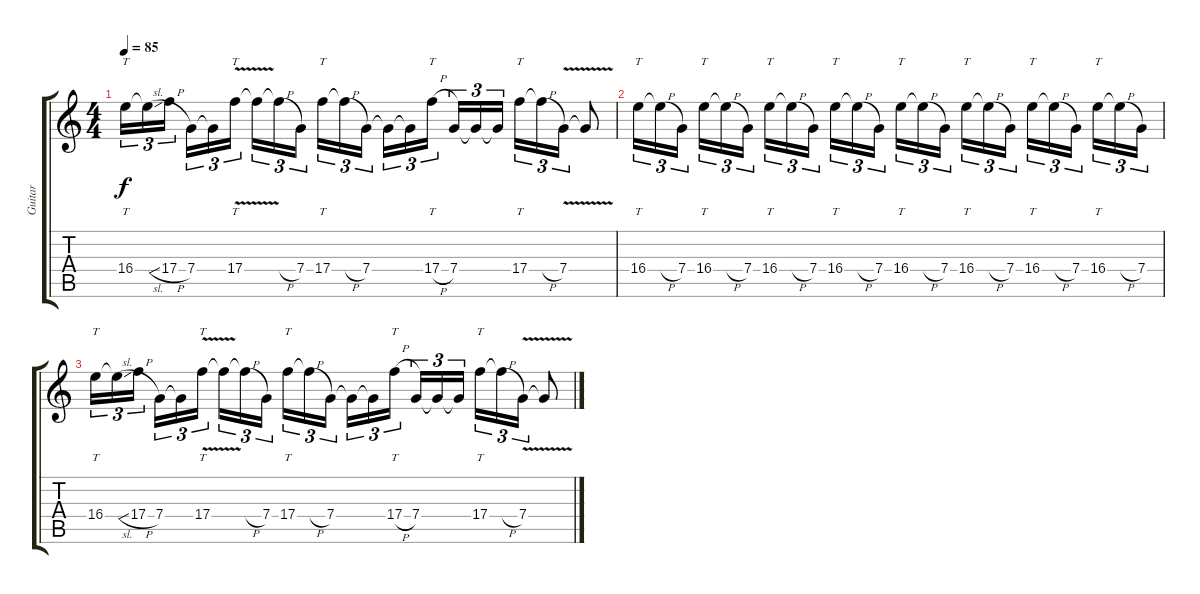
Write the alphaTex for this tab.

\track ("Guitar" "Guitar") {instrument overdrivenguitar}
\staff {score tabs}
\tuning (D4 A3 F3 C3 G2 D2) {hide}
\ts (4 4)
\tempo 85
\clef g2
\ks c
16.4.16{tt tu (3 2) dy f} 16.4{sl t}.16{tu (3 2)} 17.4{h}.16{tu (3 2) beam splitsecondary} 7.4.16{tu (3 2)} 7.4{t}.16{tu (3 2)} 17.4{v}.16{tt tu (3 2)} 17.4{t}.16{tu (3 2)} 17.4{h t}.16{tu (3 2)} 7.4.16{tu (3 2) beam splitsecondary} 17.4.16{tt tu (3 2)} 17.4{h t}.16{tu (3 2)} 7.4.16{tu (3 2)} 7.4{t}.16{tu (3 2)} 7.4{t}.16{tu (3 2)} 17.4{h}.16{tt tu (3 2) beam splitsecondary} 7.4.16{tu (3 2)} 7.4{t}.16{tu (3 2)} 7.4{t}.16{tu (3 2)} 17.4.16{tt tu (3 2)} 17.4{h t}.16{tu (3 2)} 7.4{v}.16{tu (3 2)} 7.4{t}.8 |
16.4.16{tt tu (3 2)} 16.4{h t}.16{tu (3 2)} 7.4.16{tu (3 2) beam splitsecondary} 16.4.16{tt tu (3 2)} 16.4{h t}.16{tu (3 2)} 7.4.16{tu (3 2)} 16.4.16{tt tu (3 2)} 16.4{h t}.16{tu (3 2)} 7.4.16{tu (3 2) beam splitsecondary} 16.4.16{tt tu (3 2)} 16.4{h t}.16{tu (3 2)} 7.4.16{tu (3 2)} 16.4.16{tt tu (3 2)} 16.4{h t}.16{tu (3 2)} 7.4.16{tu (3 2) beam splitsecondary} 16.4.16{tt tu (3 2)} 16.4{h t}.16{tu (3 2)} 7.4.16{tu (3 2)} 16.4.16{tt tu (3 2)} 16.4{h t}.16{tu (3 2)} 7.4.16{tu (3 2) beam splitsecondary} 16.4.16{tt tu (3 2)} 16.4{h t}.16{tu (3 2)} 7.4.16{tu (3 2)} |
16.4.16{tt tu (3 2)} 16.4{sl t}.16{tu (3 2)} 17.4{h}.16{tu (3 2) beam splitsecondary} 7.4.16{tu (3 2)} 7.4{t}.16{tu (3 2)} 17.4{v}.16{tt tu (3 2)} 17.4{t}.16{tu (3 2)} 17.4{h t}.16{tu (3 2)} 7.4.16{tu (3 2) beam splitsecondary} 17.4.16{tt tu (3 2)} 17.4{h t}.16{tu (3 2)} 7.4.16{tu (3 2)} 7.4{t}.16{tu (3 2)} 7.4{t}.16{tu (3 2)} 17.4{h}.16{tt tu (3 2) beam splitsecondary} 7.4.16{tu (3 2)} 7.4{t}.16{tu (3 2)} 7.4{t}.16{tu (3 2)} 17.4.16{tt tu (3 2)} 17.4{h t}.16{tu (3 2)} 7.4{v}.16{tu (3 2)} 7.4{t}.8
